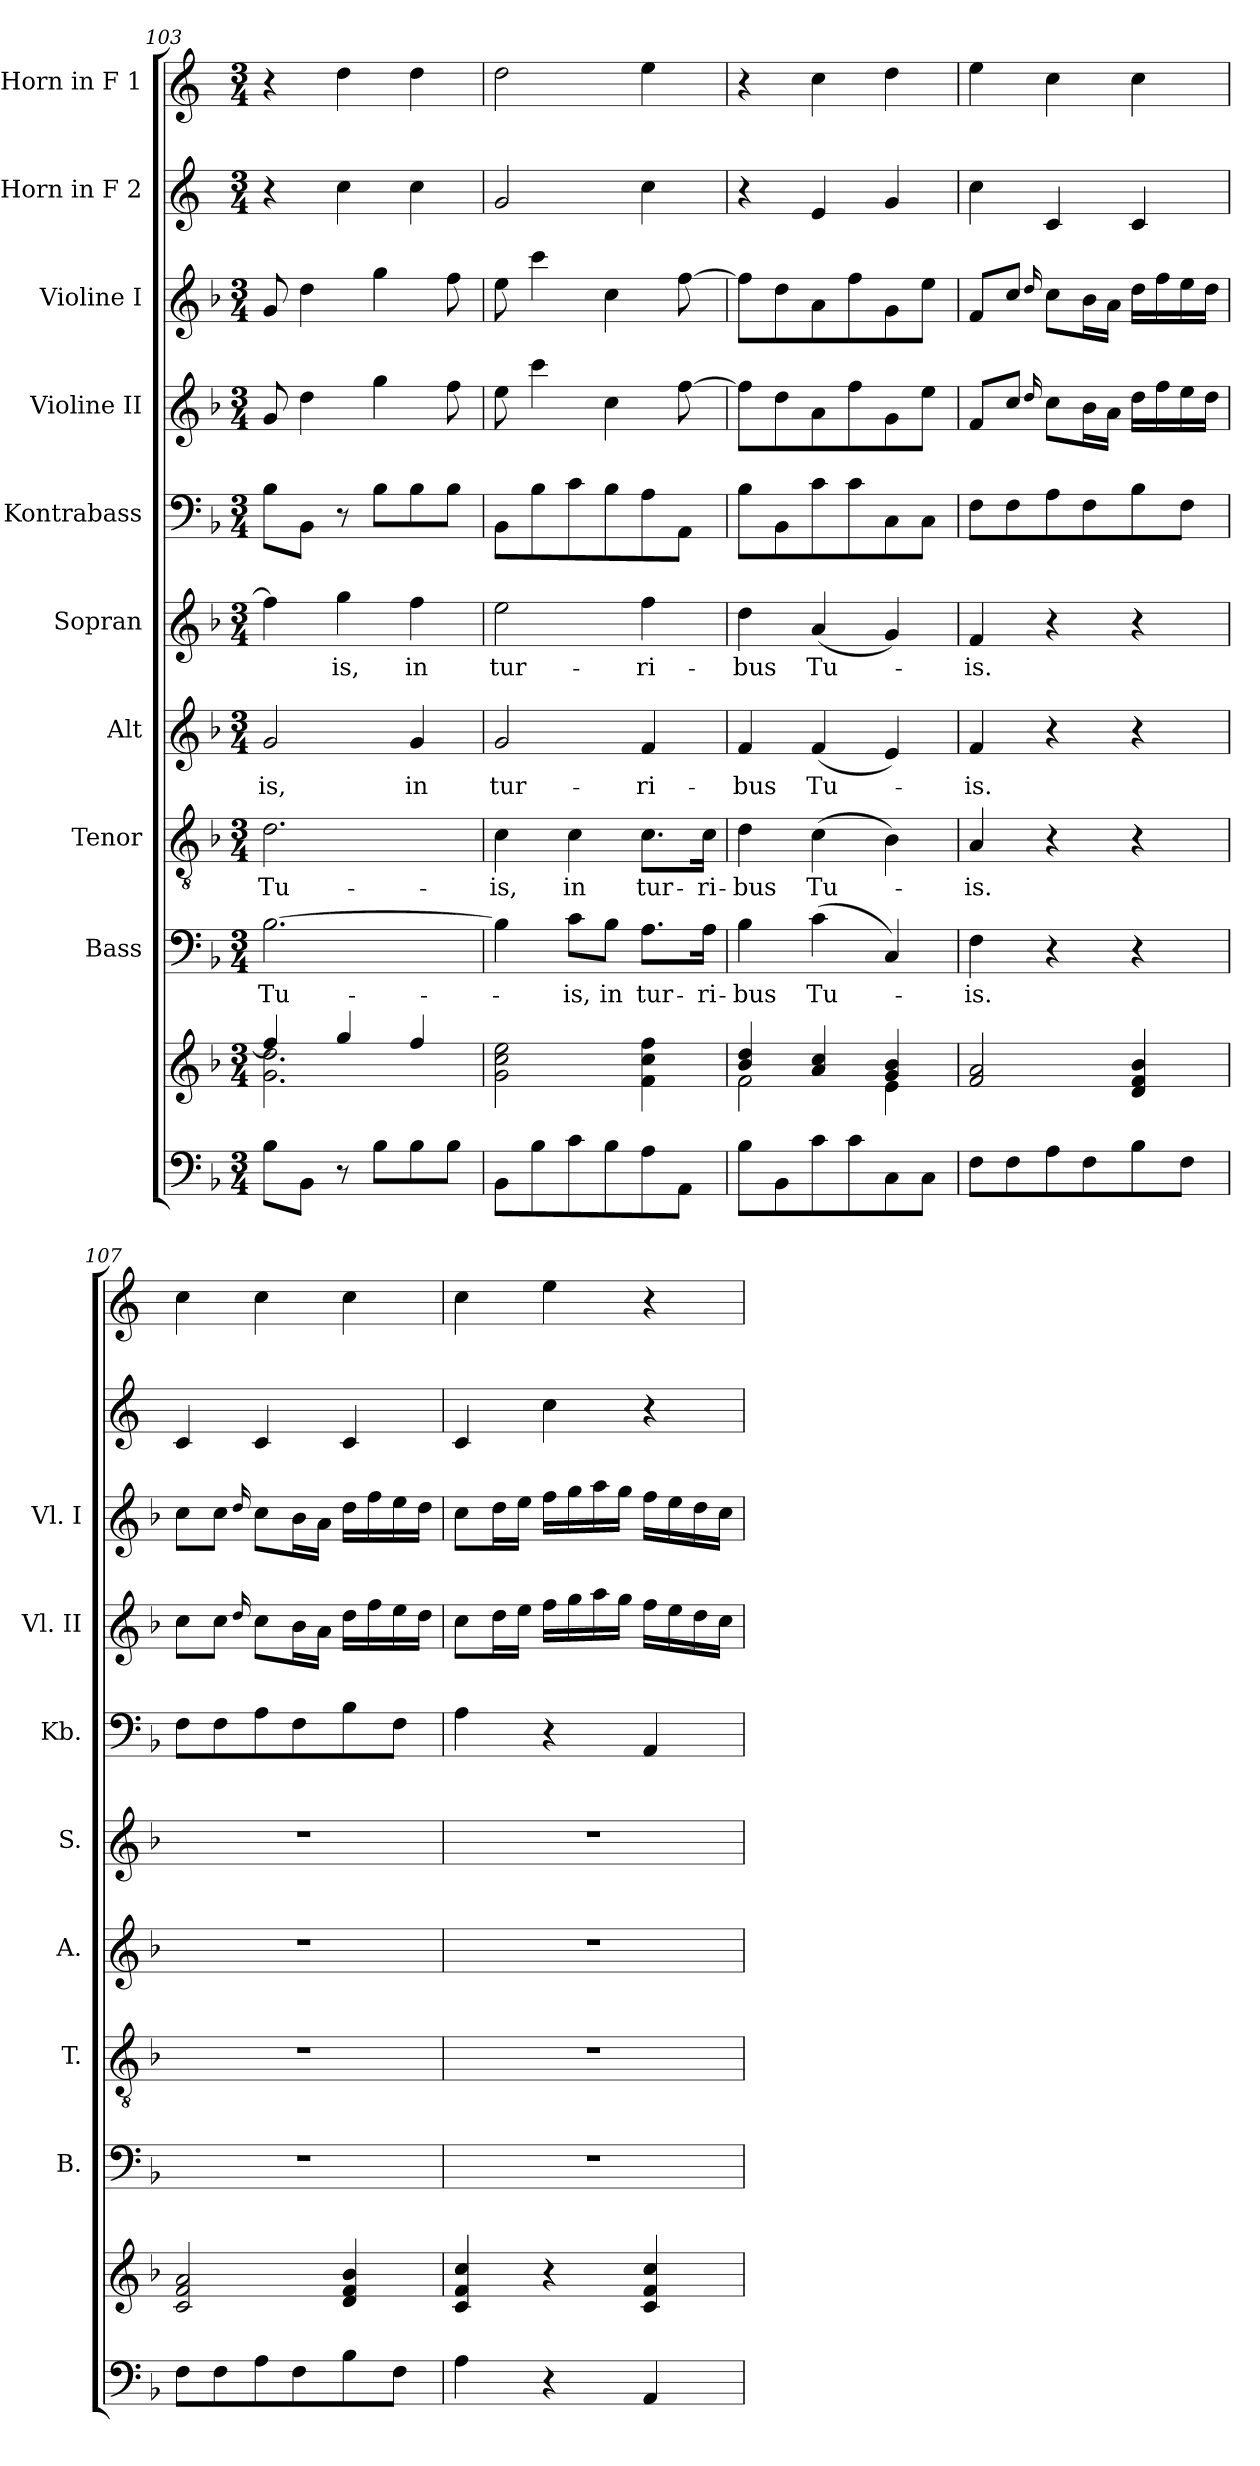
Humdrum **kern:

**kern	**kern	**kern	**text	**kern	**text	**kern	**text	**kern	**text	**kern	**kern	**kern	**kern	**kern
*part10	*part10	*part9	*part9	*part8	*part8	*part7	*part7	*part6	*part6	*part5	*part4	*part3	*part2	*part1
*staff11	*staff10	*staff9	*staff9	*staff8	*staff8	*staff7	*staff7	*staff6	*staff6	*staff5	*staff4	*staff3	*staff2	*staff1
*	*	*I"Bass	*	*I"Tenor	*	*I"Alt	*	*I"Sopran	*	*I"Kontrabass	*I"Violine II	*I"Violine I	*I"Horn in F 2	*I"Horn in F 1
*	*	*I'B.	*	*I'T.	*	*I'A.	*	*I'S.	*	*I'Kb.	*I'Vl. II	*I'Vl. I	*	*
*clefF4	*clefG2	*clefF4	*	*clefGv2	*	*clefG2	*	*clefG2	*	*clefF4	*clefG2	*clefG2	*clefG2	*clefG2
*	*	*	*	*	*	*	*	*	*	*ITrd7c12	*	*	*ITrd4c7	*ITrd4c7
*k[b-]	*k[b-]	*k[b-]	*	*k[b-]	*	*k[b-]	*	*k[b-]	*	*k[b-]	*k[b-]	*k[b-]	*k[b-]	*k[b-]
*F:	*F:	*F:	*	*F:	*	*F:	*	*F:	*	*F:	*F:	*F:	*F:	*F:
*M3/4	*M3/4	*M3/4	*	*M3/4	*	*M3/4	*	*M3/4	*	*M3/4	*M3/4	*M3/4	*M3/4	*M3/4
=103	=103	=103	=103	=103	=103	=103	=103	=103	=103	=103	=103	=103	=103	=103
*	*^	*	*	*	*	*	*	*	*	*	*	*	*	*
!	!	!	!	!LO:LY:b	!	!LO:LY:b	!	!LO:LY:b	!	!	!	!	!	!	!
8B-\L	4ff/]	2.g\ 2.dd\	[2.B-\	Tu-	2.d\	Tu-	2g/	-is,	4ff\]	.	8BB-\L	8g/	8g/	4r	4r
8BB-\J	.	.	.	.	.	.	.	.	.	.	8BBB-\J	4dd\	4dd\	.	.
!	!	!	!	!	!	!	!	!	!	!LO:LY:b	!	!	!	!	!
8r	4gg/	.	.	.	.	.	.	.	4gg\	-is,	8r	.	.	4f\	4g\
8B-\L	.	.	.	.	.	.	.	.	.	.	8BB-\L	4gg\	4gg\	.	.
!	!	!	!	!	!	!	!	!LO:LY:b	!	!LO:LY:b	!	!	!	!	!
8B-\	4ff/	.	.	.	.	.	4g/	in	4ff\	in	8BB-\	.	.	4f\	4g\
8B-\J	.	.	.	.	.	.	.	.	.	.	8BB-\J	8ff\	8ff\	.	.
*	*v	*v	*	*	*	*	*	*	*	*	*	*	*	*	*
=104	=104	=104	=104	=104	=104	=104	=104	=104	=104	=104	=104	=104	=104	=104
!	!	!	!	!	!LO:LY:b	!	!LO:LY:b	!	!LO:LY:b	!	!	!	!	!
8BB-\L	2g\ 2cc\ 2ee\	4B-\]	.	4c\	-is,	2g/	tur-	2ee\	tur-	8BBB-\L	8ee\	8ee\	2c/	2g\
8B-\	.	.	.	.	.	.	.	.	.	8BB-\	4ccc\	4ccc\	.	.
!	!	!	!LO:LY:b	!	!LO:LY:b	!	!	!	!	!	!	!	!	!
8c\	.	8c\L	-is,	4c\	in	.	.	.	.	8C\	.	.	.	.
!	!	!	!LO:LY:b	!	!	!	!	!	!	!	!	!	!	!
8B-\	.	8B-\J	in	.	.	.	.	.	.	8BB-\	4cc\	4cc\	.	.
!	!	!	!LO:LY:b	!	!LO:LY:b	!	!LO:LY:b	!	!LO:LY:b	!	!	!	!	!
8A\	4f\ 4cc\ 4ff\	8.A\L	tur-	8.c\L	tur-	4f/	-ri-	4ff\	-ri-	8AA\	.	.	4f\	4a\
8AA\J	.	.	.	.	.	.	.	.	.	8AAA\J	[8ff\	[8ff\	.	.
!	!	!	!LO:LY:b	!	!LO:LY:b	!	!	!	!	!	!	!	!	!
.	.	16A\Jk	-ri-	16c\Jk	-ri-	.	.	.	.	.	.	.	.	.
!!LO:PB:g=z
=105	=105	=105	=105	=105	=105	=105	=105	=105	=105	=105	=105	=105	=105	=105
*	*^	*	*	*	*	*	*	*	*	*	*	*	*	*
!	!	!	!	!LO:LY:b	!	!LO:LY:b	!	!LO:LY:b	!	!LO:LY:b	!	!	!	!	!
8B-\L	4b-/ 4dd/	2f\	4B-\	-bus	4d\	-bus	4f/	-bus	4dd\	-bus	8BB-\L	8ff\L]	8ff\L]	4r	4r
8BB-\	.	.	.	.	.	.	.	.	.	.	8BBB-\	8dd\	8dd\	.	.
!	!	!	!	!LO:LY:b	!	!LO:LY:b	!	!LO:LY:b	!	!LO:LY:b	!	!	!	!	!
8c\	4a/ 4cc/	.	(>4c\	Tu-	(>4c\	Tu-	(<4f/	Tu-	(<4a/	Tu-	8C\	8a\	8a\	4A/	4f\
8c\	.	.	.	.	.	.	.	.	.	.	8C\	8ff\	8ff\	.	.
8C\	4g/ 4b-/	4e\	4C/)	.	4B-\)	.	4e/)	.	4g/)	.	8CC\	8g\	8g\	4c/	4g\
8C\J	.	.	.	.	.	.	.	.	.	.	8CC\J	8ee\J	8ee\J	.	.
*	*v	*v	*	*	*	*	*	*	*	*	*	*	*	*	*
=106	=106	=106	=106	=106	=106	=106	=106	=106	=106	=106	=106	=106	=106	=106
!	!	!	!LO:LY:b	!	!LO:LY:b	!	!LO:LY:b	!	!LO:LY:b	!	!	!	!	!
8F\L	2f/ 2a/	4F\	-is.	4A/	-is.	4f/	-is.	4f/	-is.	8FF\L	8f/L	8f/L	4f\	4a\
8F\	.	.	.	.	.	.	.	.	.	8FF\	8cc/J	8cc/J	.	.
.	.	.	.	.	.	.	.	.	.	.	16qqdd/	16qqdd/	.	.
8A\	.	4r	.	4r	.	4r	.	4r	.	8AA\	8cc\L	8cc\L	4F/	4f\
8F\	.	.	.	.	.	.	.	.	.	8FF\	16b-\L	16b-\L	.	.
.	.	.	.	.	.	.	.	.	.	.	16a\JJ	16a\JJ	.	.
8B-\	4d/ 4f/ 4b-/	4r	.	4r	.	4r	.	4r	.	8BB-\	16dd\LL	16dd\LL	4F/	4f\
.	.	.	.	.	.	.	.	.	.	.	16ff\	16ff\	.	.
8F\J	.	.	.	.	.	.	.	.	.	8FF\J	16ee\	16ee\	.	.
.	.	.	.	.	.	.	.	.	.	.	16dd\JJ	16dd\JJ	.	.
=107	=107	=107	=107	=107	=107	=107	=107	=107	=107	=107	=107	=107	=107	=107
8F\L	2c/ 2f/ 2a/	2.r	.	2.r	.	2.r	.	2.r	.	8FF\L	8cc\L	8cc\L	4F/	4f\
8F\	.	.	.	.	.	.	.	.	.	8FF\	8cc\J	8cc\J	.	.
.	.	.	.	.	.	.	.	.	.	.	16qqdd/	16qqdd/	.	.
8A\	.	.	.	.	.	.	.	.	.	8AA\	8cc\L	8cc\L	4F/	4f\
8F\	.	.	.	.	.	.	.	.	.	8FF\	16b-\L	16b-\L	.	.
.	.	.	.	.	.	.	.	.	.	.	16a\JJ	16a\JJ	.	.
8B-\	4d/ 4f/ 4b-/	.	.	.	.	.	.	.	.	8BB-\	16dd\LL	16dd\LL	4F/	4f\
.	.	.	.	.	.	.	.	.	.	.	16ff\	16ff\	.	.
8F\J	.	.	.	.	.	.	.	.	.	8FF\J	16ee\	16ee\	.	.
.	.	.	.	.	.	.	.	.	.	.	16dd\JJ	16dd\JJ	.	.
=108	=108	=108	=108	=108	=108	=108	=108	=108	=108	=108	=108	=108	=108	=108
4A\	4c/ 4f/ 4cc/	2.r	.	2.r	.	2.r	.	2.r	.	4AA\	8cc\L	8cc\L	4F/	4f\
.	.	.	.	.	.	.	.	.	.	.	16dd\L	16dd\L	.	.
.	.	.	.	.	.	.	.	.	.	.	16ee\JJ	16ee\JJ	.	.
4r	4r	.	.	.	.	.	.	.	.	4r	16ff\LL	16ff\LL	4f\	4a\
.	.	.	.	.	.	.	.	.	.	.	16gg\	16gg\	.	.
.	.	.	.	.	.	.	.	.	.	.	16aa\	16aa\	.	.
.	.	.	.	.	.	.	.	.	.	.	16gg\JJ	16gg\JJ	.	.
4AA/	4c/ 4f/ 4cc/	.	.	.	.	.	.	.	.	4AAA/	16ff\LL	16ff\LL	4r	4r
.	.	.	.	.	.	.	.	.	.	.	16ee\	16ee\	.	.
.	.	.	.	.	.	.	.	.	.	.	16dd\	16dd\	.	.
.	.	.	.	.	.	.	.	.	.	.	16cc\JJ	16cc\JJ	.	.
=	=	=	=	=	=	=	=	=	=	=	=	=	=	=
*-	*-	*-	*-	*-	*-	*-	*-	*-	*-	*-	*-	*-	*-	*-
